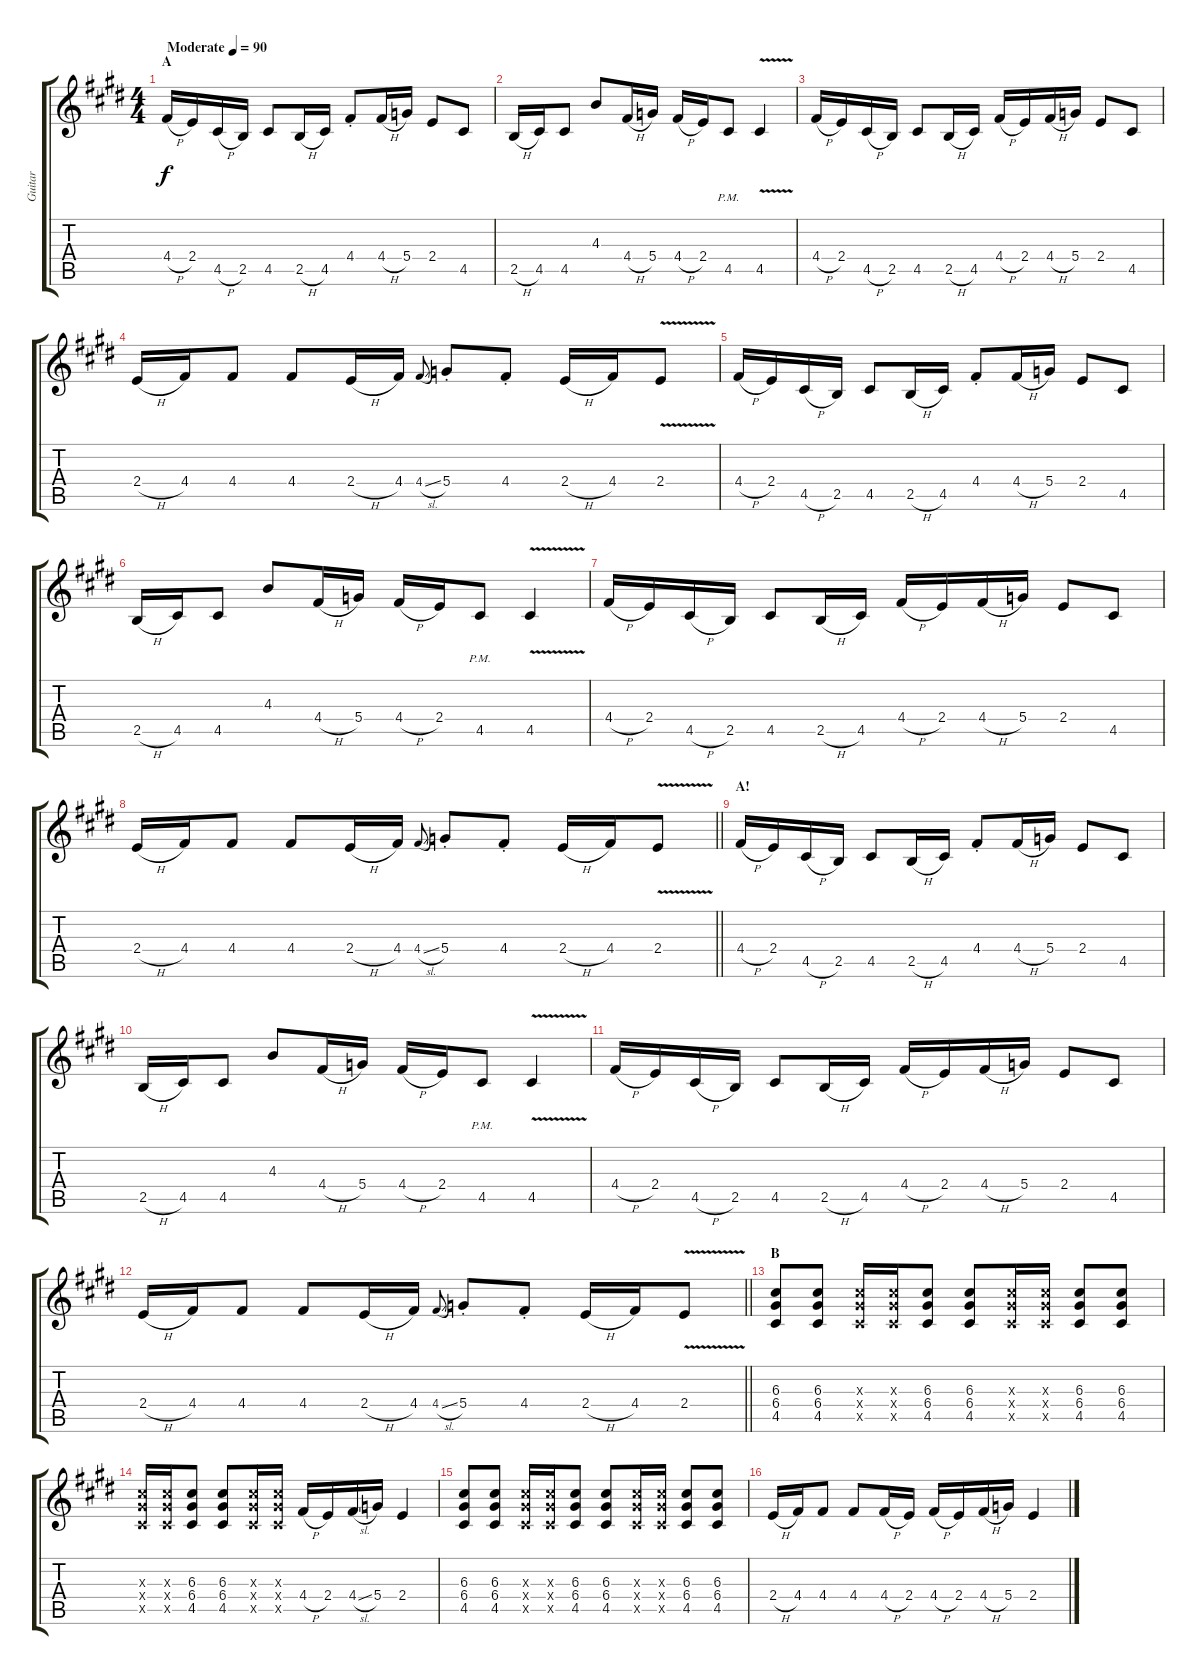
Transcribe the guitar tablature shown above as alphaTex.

\track ("Guitar" "Guitar") {instrument distortionguitar}
\staff {score tabs}
\tuning (E4 B3 G3 D3 A2 E2) {hide}
\ts (4 4)
\section ("" "A")
\tempo (90 "Moderate")
\clef g2
\ks c#minor
4.4{h}.16{dy f instrument distortionguitar} 2.4.16 4.5{h}.16 2.5.16 4.5.8 2.5{h}.16 4.5.16 4.4{st}.8 4.4{h}.16 5.4.16 2.4.8 4.5.8 |
2.5{h}.16 4.5.16 4.5.8 4.3.8 4.4{h}.16 5.4.16 4.4{h}.16 2.4.16 4.5{pm}.8 4.5{v}.4 |
4.4{h}.16 2.4.16 4.5{h}.16 2.5.16 4.5.8 2.5{h}.16 4.5.16 4.4{h}.16 2.4.16 4.4{h}.16 5.4.16 2.4.8 4.5.8 |
2.4{h}.16 4.4.16 4.4.8 4.4.8 2.4{h}.16 4.4.16 4.4{sl}.8{gr onbeat} 5.4{st}.8 4.4{st}.8 2.4{h}.16 4.4.16 2.4{v}.8 |
4.4{h}.16 2.4.16 4.5{h}.16 2.5.16 4.5.8 2.5{h}.16 4.5.16 4.4{st}.8 4.4{h}.16 5.4.16 2.4.8 4.5.8 |
2.5{h}.16 4.5.16 4.5.8 4.3.8 4.4{h}.16 5.4.16 4.4{h}.16 2.4.16 4.5{pm}.8 4.5{v}.4 |
4.4{h}.16 2.4.16 4.5{h}.16 2.5.16 4.5.8 2.5{h}.16 4.5.16 4.4{h}.16 2.4.16 4.4{h}.16 5.4.16 2.4.8 4.5.8 |
\barLineRight lightlight
2.4{h}.16 4.4.16 4.4.8 4.4.8 2.4{h}.16 4.4.16 4.4{sl}.8{gr onbeat} 5.4{st}.8 4.4{st}.8 2.4{h}.16 4.4.16 2.4{v}.8 |
\section ("" "A!")
4.4{h}.16 2.4.16 4.5{h}.16 2.5.16 4.5.8 2.5{h}.16 4.5.16 4.4{st}.8 4.4{h}.16 5.4.16 2.4.8 4.5.8 |
2.5{h}.16 4.5.16 4.5.8 4.3.8 4.4{h}.16 5.4.16 4.4{h}.16 2.4.16 4.5{pm}.8 4.5{v}.4 |
4.4{h}.16 2.4.16 4.5{h}.16 2.5.16 4.5.8 2.5{h}.16 4.5.16 4.4{h}.16 2.4.16 4.4{h}.16 5.4.16 2.4.8 4.5.8 |
\barLineRight lightlight
2.4{h}.16 4.4.16 4.4.8 4.4.8 2.4{h}.16 4.4.16 4.4{sl}.8{gr onbeat} 5.4{st}.8 4.4{st}.8 2.4{h}.16 4.4.16 2.4{v}.8 |
\section ("" "B")
(6.3 6.4 4.5).8 (6.3 6.4 4.5).8 (6.3{x} 6.4{x} 4.5{x}).16 (6.3{x} 6.4{x} 4.5{x}).16 (6.3 6.4 4.5).8 (6.3 6.4 4.5).8 (6.3{x} 6.4{x} 4.5{x}).16 (6.3{x} 6.4{x} 4.5{x}).16 (6.3 6.4 4.5).8 (6.3 6.4 4.5).8 |
(6.3{x} 6.4{x} 4.5{x}).16 (6.3{x} 6.4{x} 4.5{x}).16 (6.3 6.4 4.5).8 (6.3 6.4 4.5).8 (6.3{x} 6.4{x} 4.5{x}).16 (6.3{x} 6.4{x} 4.5{x}).16 4.4{h}.16 2.4.16 4.4{sl}.16 5.4.16 2.4.4 |
(6.3 6.4 4.5).8 (6.3 6.4 4.5).8 (6.3{x} 6.4{x} 4.5{x}).16 (6.3{x} 6.4{x} 4.5{x}).16 (6.3 6.4 4.5).8 (6.3 6.4 4.5).8 (6.3{x} 6.4{x} 4.5{x}).16 (6.3{x} 6.4{x} 4.5{x}).16 (6.3 6.4 4.5).8 (6.3 6.4 4.5).8 |
2.4{h}.16 4.4.16 4.4.8 4.4.8 4.4{h}.16 2.4.16 4.4{h}.16 2.4.16 4.4{h}.16 5.4.16 2.4.4
